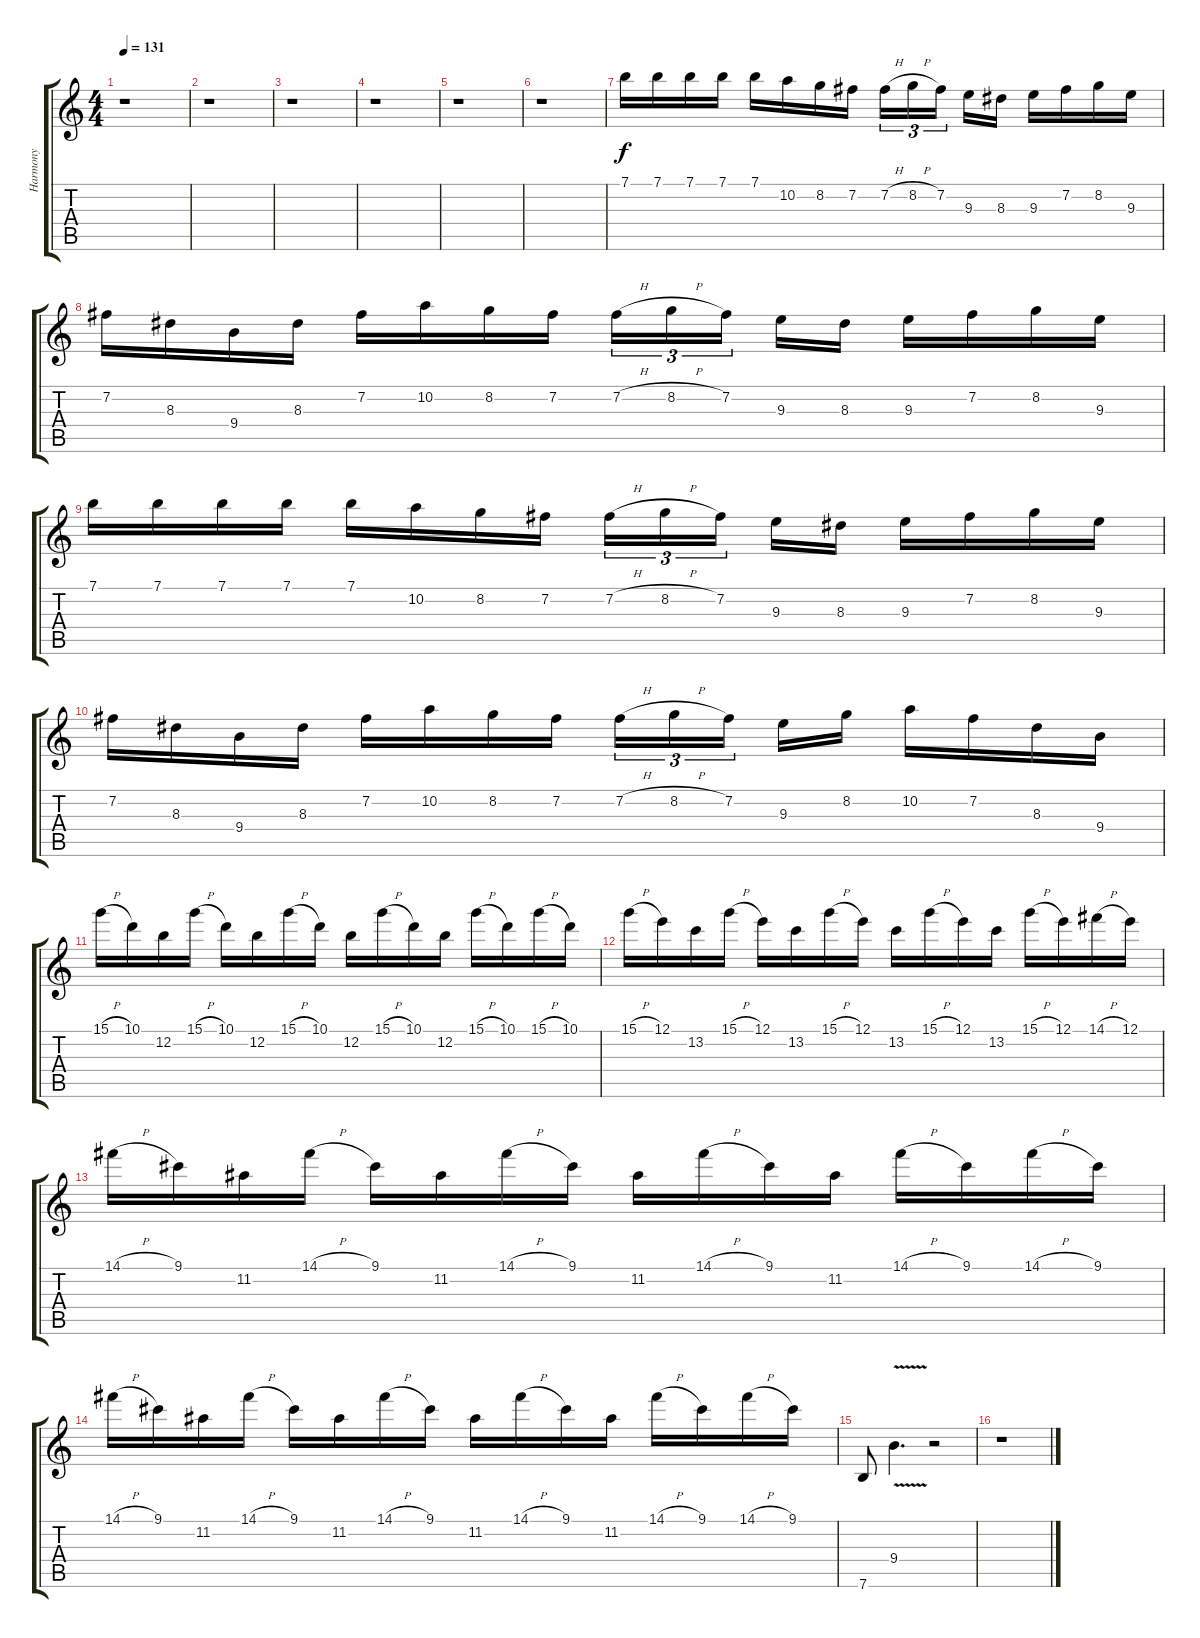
\track ("Harmony" "Harmony") {instrument distortionguitar}
\staff {score tabs}
\tuning (E4 B3 G3 D3 A2 E2) {hide}
\ts (4 4)
\tempo 131
\clef g2
\ks c
r.1{dy f} |
r.1 |
r.1 |
r.1 |
r.1 |
r.1 |
7.1.16 7.1.16 7.1.16 7.1.16 7.1.16 10.2.16 8.2.16 7.2.16 7.2{h}.16{tu (3 2)} 8.2{h}.16{tu (3 2)} 7.2.16{tu (3 2)} 9.3.16 8.3.16 9.3.16 7.2.16 8.2.16 9.3.16 |
7.2.16 8.3.16 9.4.16 8.3.16 7.2.16 10.2.16 8.2.16 7.2.16 7.2{h}.16{tu (3 2)} 8.2{h}.16{tu (3 2)} 7.2.16{tu (3 2)} 9.3.16 8.3.16 9.3.16 7.2.16 8.2.16 9.3.16 |
7.1.16 7.1.16 7.1.16 7.1.16 7.1.16 10.2.16 8.2.16 7.2.16 7.2{h}.16{tu (3 2)} 8.2{h}.16{tu (3 2)} 7.2.16{tu (3 2)} 9.3.16 8.3.16 9.3.16 7.2.16 8.2.16 9.3.16 |
7.2.16 8.3.16 9.4.16 8.3.16 7.2.16 10.2.16 8.2.16 7.2.16 7.2{h}.16{tu (3 2)} 8.2{h}.16{tu (3 2)} 7.2.16{tu (3 2)} 9.3.16 8.2.16 10.2.16 7.2.16 8.3.16 9.4.16 |
15.1{h}.16 10.1.16 12.2.16 15.1{h}.16 10.1.16 12.2.16 15.1{h}.16 10.1.16 12.2.16 15.1{h}.16 10.1.16 12.2.16 15.1{h}.16 10.1.16 15.1{h}.16 10.1.16 |
15.1{h}.16 12.1.16 13.2.16 15.1{h}.16 12.1.16 13.2.16 15.1{h}.16 12.1.16 13.2.16 15.1{h}.16 12.1.16 13.2.16 15.1{h}.16 12.1.16 14.1{h}.16 12.1.16 |
14.1{h}.16 9.1.16 11.2.16 14.1{h}.16 9.1.16 11.2.16 14.1{h}.16 9.1.16 11.2.16 14.1{h}.16 9.1.16 11.2.16 14.1{h}.16 9.1.16 14.1{h}.16 9.1.16 |
14.1{h}.16 9.1.16 11.2.16 14.1{h}.16 9.1.16 11.2.16 14.1{h}.16 9.1.16 11.2.16 14.1{h}.16 9.1.16 11.2.16 14.1{h}.16 9.1.16 14.1{h}.16 9.1.16 |
7.6.8 9.4{v}.4{d} r.2 |
r.1
